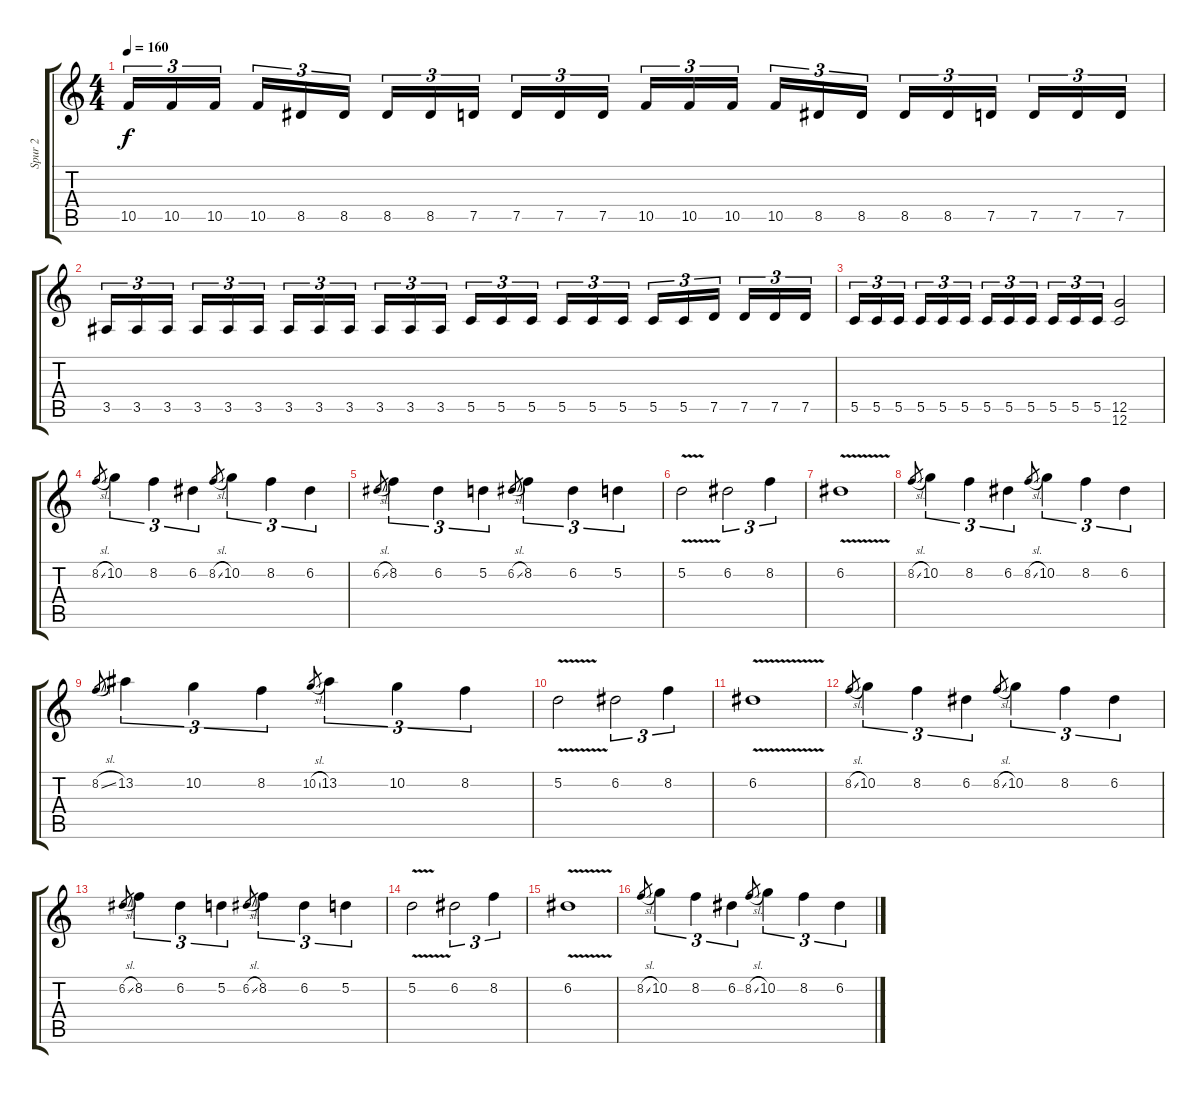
\track ("Spur 2" "Spur 2") {instrument distortionguitar}
\staff {score tabs}
\tuning (D4 A3 F3 C3 G2 C2) {hide}
\ts (4 4)
\tempo 160
\clef g2
\ks c
10.5.16{tu (3 2) dy f} 10.5.16{tu (3 2)} 10.5.16{tu (3 2) beam splitsecondary} 10.5.16{tu (3 2)} 8.5.16{tu (3 2)} 8.5.16{tu (3 2)} 8.5.16{tu (3 2)} 8.5.16{tu (3 2)} 7.5.16{tu (3 2) beam splitsecondary} 7.5.16{tu (3 2)} 7.5.16{tu (3 2)} 7.5.16{tu (3 2)} 10.5.16{tu (3 2)} 10.5.16{tu (3 2)} 10.5.16{tu (3 2) beam splitsecondary} 10.5.16{tu (3 2)} 8.5.16{tu (3 2)} 8.5.16{tu (3 2)} 8.5.16{tu (3 2)} 8.5.16{tu (3 2)} 7.5.16{tu (3 2) beam splitsecondary} 7.5.16{tu (3 2)} 7.5.16{tu (3 2)} 7.5.16{tu (3 2)} |
3.5.16{tu (3 2)} 3.5.16{tu (3 2)} 3.5.16{tu (3 2) beam splitsecondary} 3.5.16{tu (3 2)} 3.5.16{tu (3 2)} 3.5.16{tu (3 2)} 3.5.16{tu (3 2)} 3.5.16{tu (3 2)} 3.5.16{tu (3 2) beam splitsecondary} 3.5.16{tu (3 2)} 3.5.16{tu (3 2)} 3.5.16{tu (3 2)} 5.5.16{tu (3 2)} 5.5.16{tu (3 2)} 5.5.16{tu (3 2) beam splitsecondary} 5.5.16{tu (3 2)} 5.5.16{tu (3 2)} 5.5.16{tu (3 2)} 5.5.16{tu (3 2)} 5.5.16{tu (3 2)} 7.5.16{tu (3 2) beam splitsecondary} 7.5.16{tu (3 2)} 7.5.16{tu (3 2)} 7.5.16{tu (3 2)} |
5.5.16{tu (3 2)} 5.5.16{tu (3 2)} 5.5.16{tu (3 2) beam splitsecondary} 5.5.16{tu (3 2)} 5.5.16{tu (3 2)} 5.5.16{tu (3 2)} 5.5.16{tu (3 2)} 5.5.16{tu (3 2)} 5.5.16{tu (3 2) beam splitsecondary} 5.5.16{tu (3 2)} 5.5.16{tu (3 2)} 5.5.16{tu (3 2)} (12.5 12.6).2 |
8.2{sl}.8{gr} 10.2.4{tu (3 2)} 8.2.4{tu (3 2)} 6.2.4{tu (3 2)} 8.2{sl}.8{gr} 10.2.4{tu (3 2)} 8.2.4{tu (3 2)} 6.2.4{tu (3 2)} |
6.2{sl}.8{gr} 8.2.4{tu (3 2)} 6.2.4{tu (3 2)} 5.2.4{tu (3 2)} 6.2{sl}.8{gr} 8.2.4{tu (3 2)} 6.2.4{tu (3 2)} 5.2.4{tu (3 2)} |
5.2{v}.2 6.2.2{tu (3 2)} 8.2.4{tu (3 2)} |
6.2{v}.1 |
8.2{sl}.8{gr} 10.2.4{tu (3 2)} 8.2.4{tu (3 2)} 6.2.4{tu (3 2)} 8.2{sl}.8{gr} 10.2.4{tu (3 2)} 8.2.4{tu (3 2)} 6.2.4{tu (3 2)} |
8.2{sl}.8{gr} 13.2.4{tu (3 2)} 10.2.4{tu (3 2)} 8.2.4{tu (3 2)} 10.2{sl}.8{gr} 13.2.4{tu (3 2)} 10.2.4{tu (3 2)} 8.2.4{tu (3 2)} |
5.2{v}.2 6.2.2{tu (3 2)} 8.2.4{tu (3 2)} |
6.2{v}.1 |
8.2{sl}.8{gr} 10.2.4{tu (3 2)} 8.2.4{tu (3 2)} 6.2.4{tu (3 2)} 8.2{sl}.8{gr} 10.2.4{tu (3 2)} 8.2.4{tu (3 2)} 6.2.4{tu (3 2)} |
6.2{sl}.8{gr} 8.2.4{tu (3 2)} 6.2.4{tu (3 2)} 5.2.4{tu (3 2)} 6.2{sl}.8{gr} 8.2.4{tu (3 2)} 6.2.4{tu (3 2)} 5.2.4{tu (3 2)} |
5.2{v}.2 6.2.2{tu (3 2)} 8.2.4{tu (3 2)} |
6.2{v}.1 |
8.2{sl}.8{gr} 10.2.4{tu (3 2)} 8.2.4{tu (3 2)} 6.2.4{tu (3 2)} 8.2{sl}.8{gr} 10.2.4{tu (3 2)} 8.2.4{tu (3 2)} 6.2.4{tu (3 2)}
